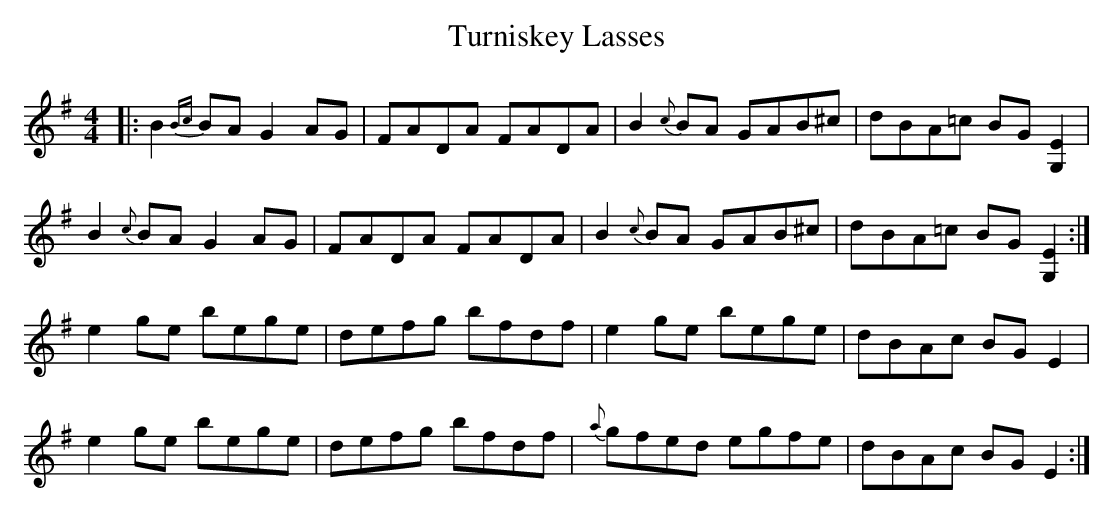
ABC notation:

X:1
T: Turniskey Lasses
M: 4/4
L: 1/8
K: Ador
|:B2 {Bc}BAG2AG|FADA FADA|B2 {c}BA GAB^c|dBA=c BG [EG,]2|
B2 {c}BAG2AG|FADA FADA|B2 {c}BA GAB^c|dBA=c BG [EG,]2:|
e2ge bege|defg bfdf|e2ge bege|dBAc BG E2|
e2ge bege|defg bfdf|{a}gfed egfe|dBAc BG E2:|
